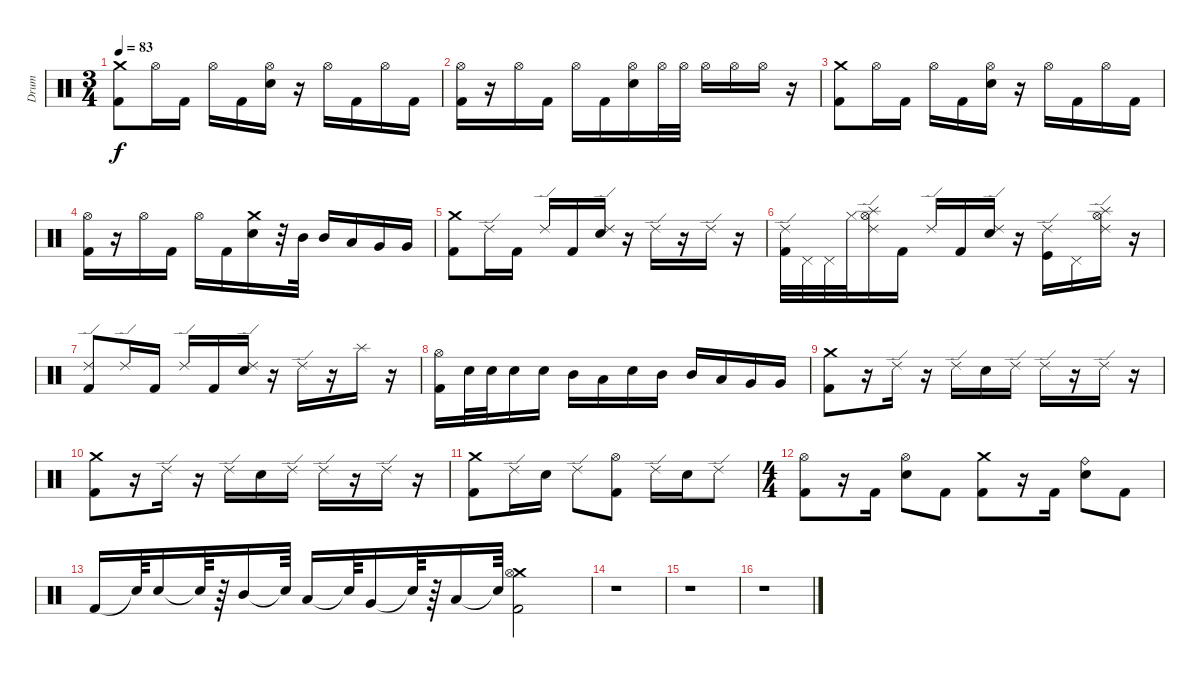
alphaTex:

\track ("Drum" "Drum") {instrument percussion}
\staff {score}
\articulation defaults
\ts (3 4)
\tempo 83
\clef neutral
\ks c
("Crash medium (hit)" "Kick (hit) 2").8{dy f} "Hi-Hat (open)".16 "Kick (hit) 2".16 "Hi-Hat (open)".16 "Kick (hit) 2".16 ("Hi-Hat (open)" "Electric Snare (hit)").16 r.16 "Hi-Hat (open)".16 "Kick (hit) 2".16 "Hi-Hat (open)".16 "Kick (hit) 2".16 |
("Hi-Hat (open)" "Kick (hit) 2").16 r.16 "Hi-Hat (open)".16 "Kick (hit) 2".16 "Hi-Hat (open)".16 "Kick (hit) 2".16 ("Hi-Hat (open)" "Electric Snare (hit)").16 "Hi-Hat (open)".32 "Hi-Hat (open)".32 "Hi-Hat (open)".16 "Hi-Hat (open)".16 "Hi-Hat (open)".16 r.16 |
("Crash medium (hit)" "Kick (hit) 2").8 "Hi-Hat (open)".16 "Kick (hit) 2".16 "Hi-Hat (open)".16 "Kick (hit) 2".16 ("Hi-Hat (open)" "Electric Snare (hit)").16 r.16 "Hi-Hat (open)".16 "Kick (hit) 2".16 "Hi-Hat (open)".16 "Kick (hit) 2".16 |
("Hi-Hat (open)" "Kick (hit) 2").16 r.16 "Hi-Hat (open)".16 "Kick (hit) 2".16 "Hi-Hat (open)".16 "Kick (hit) 2".16 ("Crash medium (hit)" "Electric Snare (hit)").16 r.32 "Mid Tom (hit)".32 "Mid Tom (hit)".16 "Low Tom (hit)".16 "Very Low Tom (hit)".16 "Very Low Tom (hit)".16 |
("Crash medium (hit)" "Kick (hit) 2").8 "Ride (edge) 2".16 "Kick (hit) 2".16 "Ride (edge) 2".16 "Kick (hit) 2".16 ("Ride (edge) 2" "Electric Snare (hit)").16 r.16 "Ride (edge) 2".16 r.16 "Ride (edge) 2".16 r.16 |
("Ride (edge) 2" "Kick (hit) 2").32 "Pedal Hi-Hat (hit)".32 "Pedal Hi-Hat (hit)".32 "Hi-Hat (closed)".32 ("Splash (hit)" "Hi-Hat (open)" "Ride (edge) 2").16 "Kick (hit) 2".16 "Ride (edge) 2".16 "Kick (hit) 2".16 ("Ride (edge) 2" "Electric Snare (hit)").16 r.16 ("Kick (hit)" "Ride (edge) 2").16 "Pedal Hi-Hat (hit)".16 ("Splash (hit)" "Hi-Hat (open)" "Ride (edge) 2").16 r.16 |
("Ride (edge) 2" "Kick (hit) 2").8 "Ride (edge) 2".16 "Kick (hit) 2".16 "Ride (edge) 2".16 "Kick (hit) 2".16 ("Ride (edge) 2" "Electric Snare (hit)").16 r.16 "Ride (edge) 2".16 r.16 "Splash (hit)".16 r.16 |
("Hi-Hat (open)" "Kick (hit) 2").16 "Electric Snare (hit)".32 "Electric Snare (hit)".32 "Electric Snare (hit)".16 "Electric Snare (hit)".16 "Mid Tom (hit)".16 "Low Tom (hit)".16 "Electric Snare (hit)".16 "Mid Tom (hit)".16 "Mid Tom (hit)".16 "Low Tom (hit)".16 "Very Low Tom (hit)".16 "Very Low Tom (hit)".16 |
("Crash medium (hit)" "Kick (hit) 2").8 r.16 "Ride (edge) 2".16 r.16 "Ride (edge) 2".16 "Electric Snare (hit)".16 "Ride (edge) 2".16 "Ride (edge) 2".16 r.16 "Ride (edge) 2".16 r.16 |
("Crash medium (hit)" "Kick (hit) 2").8 r.16 "Ride (edge) 2".16 r.16 "Ride (edge) 2".16 "Electric Snare (hit)".16 "Ride (edge) 2".16 "Ride (edge) 2".16 r.16 "Ride (edge) 2".16 r.16 |
("Crash medium (hit)" "Kick (hit) 2").8 "Ride (edge) 2".16 "Electric Snare (hit)".16 "Ride (edge) 2".8 ("Hi-Hat (open)" "Kick (hit) 2").8 "Ride (edge) 2".16 "Electric Snare (hit)".16 "Ride (edge) 2".8 |
\ts (4 4)
("Hi-Hat (open)" "Kick (hit) 2").8 r.16 "Kick (hit) 2".16 ("Hi-Hat (open)" "Electric Snare (hit)").8 "Kick (hit) 2".8 ("Kick (hit) 2" "Crash medium (hit)").8 r.16 "Kick (hit) 2".16 ("Ride (bell)" "Electric Snare (hit)").8 "Kick (hit) 2".8 |
"Kick (hit) 2".16 "Snare (hit)"{t}.64 "Electric Snare (hit)".16 "Snare (hit)"{t}.64 r.64 "Mid Tom (hit)".16 "Snare (hit)"{t}.64 "Low Tom (hit)".16 "Snare (hit)"{t}.64 "Very Low Tom (hit)".16 "Snare (hit)"{t}.64 r.64 "Low Floor Tom (hit)".16 "Snare (hit)"{t}.64 ("Crash medium (hit)" "Hi-Hat (open)" "Kick (hit) 2").2 |
r.1 |
r.1 |
r.1
